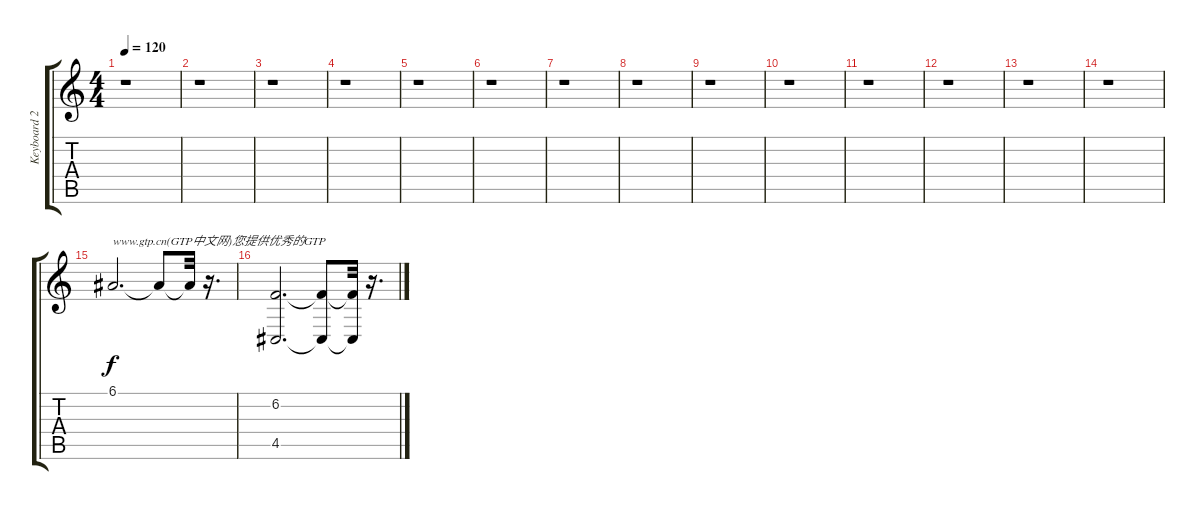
\track ("Keyboard 2" "Keyboard 2") {instrument stringensemble2}
\staff {score tabs}
\tuning (E4 B3 G3 D3 A2 E2) {hide}
\ts (4 4)
\tempo 120
\clef g2
\ks c
r.1{dy f} |
r.1 |
r.1 |
r.1 |
r.1 |
r.1 |
r.1 |
r.1 |
r.1 |
r.1 |
r.1 |
r.1 |
r.1 |
r.1 |
6.1.2{d txt "www.gtp.cn(GTP中文网)您提供优秀的GTP" volume 10} 6.1{t}.8 6.1{t}.32 r.16{d} |
(6.2 4.5).2{d} (6.2{t} 4.5{t}).8 (6.2{t} 4.5{t}).32 r.16{d}
